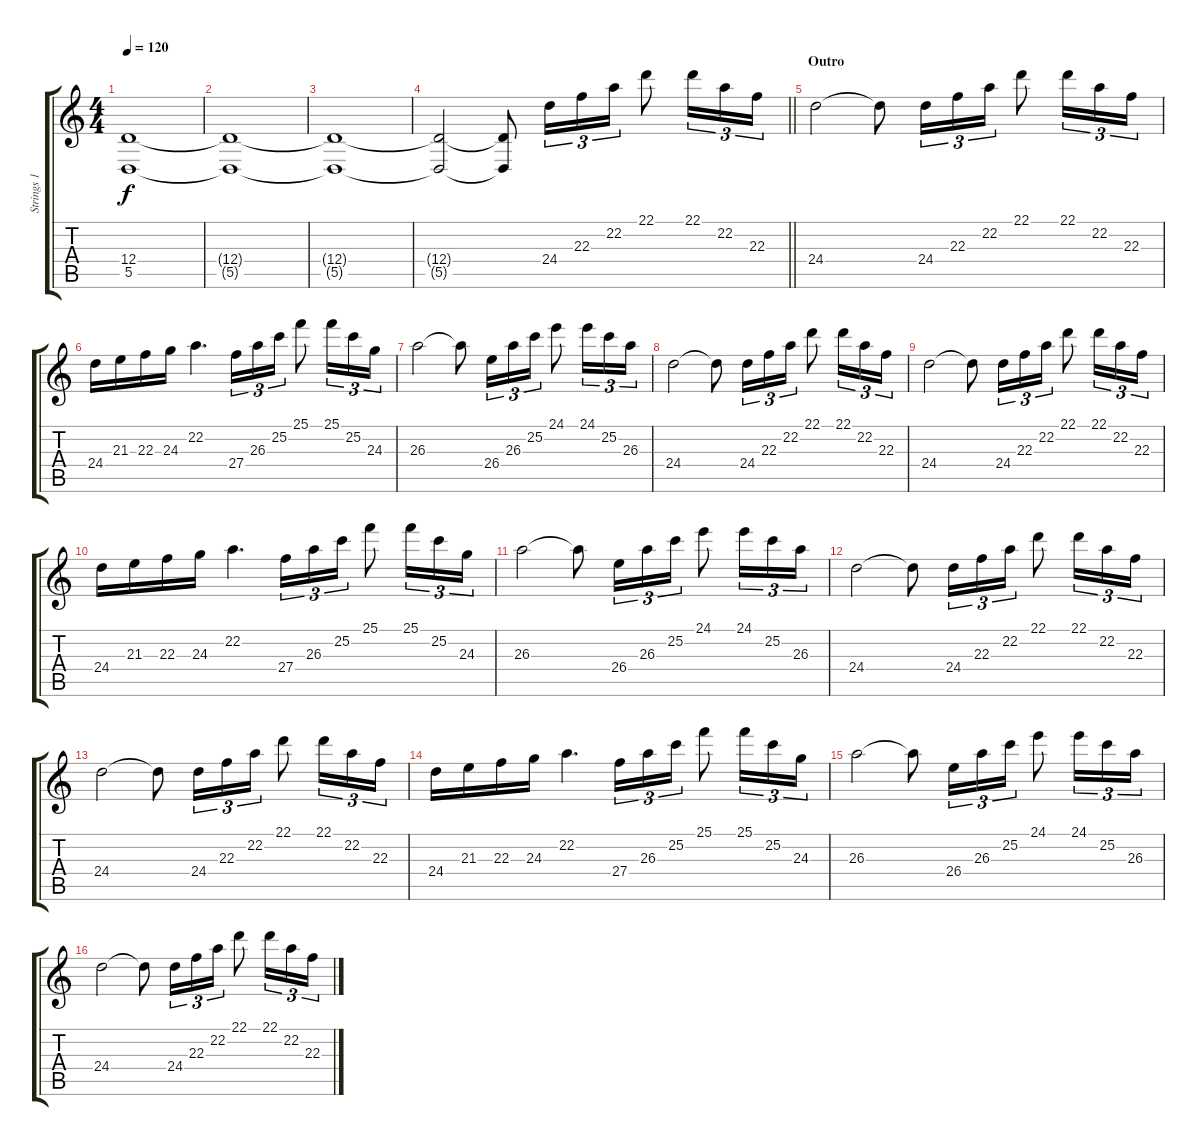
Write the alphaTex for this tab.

\track ("Strings 1" "Strings 1") {instrument stringensemble1}
\staff {score tabs}
\tuning (E4 B3 G3 D3 A2 E2) {hide}
\ts (4 4)
\tempo 120
\clef g2
\ks c
(12.4 5.5).1{dy f} |
(12.4{t} 5.5{t}).1 |
(12.4{t} 5.5{t}).1 |
\barLineRight lightlight
(12.4{t} 5.5{t}).2 (12.4{t} 5.5{t}).8 24.4.16{tu (3 2)} 22.3.16{tu (3 2)} 22.2.16{tu (3 2)} 22.1.8 22.1.16{tu (3 2)} 22.2.16{tu (3 2)} 22.3.16{tu (3 2)} |
\section ("" "Outro")
24.4.2 24.4{t}.8 24.4.16{tu (3 2)} 22.3.16{tu (3 2)} 22.2.16{tu (3 2)} 22.1.8 22.1.16{tu (3 2)} 22.2.16{tu (3 2)} 22.3.16{tu (3 2)} |
24.4.16 21.3.16 22.3.16 24.3.16 22.2.4{d} 27.4.16{tu (3 2)} 26.3.16{tu (3 2)} 25.2.16{tu (3 2)} 25.1.8 25.1.16{tu (3 2)} 25.2.16{tu (3 2)} 24.3.16{tu (3 2)} |
26.3.2 26.3{t}.8 26.4.16{tu (3 2)} 26.3.16{tu (3 2)} 25.2.16{tu (3 2)} 24.1.8 24.1.16{tu (3 2)} 25.2.16{tu (3 2)} 26.3.16{tu (3 2)} |
24.4.2 24.4{t}.8 24.4.16{tu (3 2)} 22.3.16{tu (3 2)} 22.2.16{tu (3 2)} 22.1.8 22.1.16{tu (3 2)} 22.2.16{tu (3 2)} 22.3.16{tu (3 2)} |
24.4.2 24.4{t}.8 24.4.16{tu (3 2)} 22.3.16{tu (3 2)} 22.2.16{tu (3 2)} 22.1.8 22.1.16{tu (3 2)} 22.2.16{tu (3 2)} 22.3.16{tu (3 2)} |
24.4.16 21.3.16 22.3.16 24.3.16 22.2.4{d} 27.4.16{tu (3 2)} 26.3.16{tu (3 2)} 25.2.16{tu (3 2)} 25.1.8 25.1.16{tu (3 2)} 25.2.16{tu (3 2)} 24.3.16{tu (3 2)} |
26.3.2 26.3{t}.8 26.4.16{tu (3 2)} 26.3.16{tu (3 2)} 25.2.16{tu (3 2)} 24.1.8 24.1.16{tu (3 2)} 25.2.16{tu (3 2)} 26.3.16{tu (3 2)} |
24.4.2 24.4{t}.8 24.4.16{tu (3 2)} 22.3.16{tu (3 2)} 22.2.16{tu (3 2)} 22.1.8 22.1.16{tu (3 2)} 22.2.16{tu (3 2)} 22.3.16{tu (3 2)} |
24.4.2 24.4{t}.8 24.4.16{tu (3 2)} 22.3.16{tu (3 2)} 22.2.16{tu (3 2)} 22.1.8 22.1.16{tu (3 2)} 22.2.16{tu (3 2)} 22.3.16{tu (3 2)} |
24.4.16 21.3.16 22.3.16 24.3.16 22.2.4{d} 27.4.16{tu (3 2)} 26.3.16{tu (3 2)} 25.2.16{tu (3 2)} 25.1.8 25.1.16{tu (3 2)} 25.2.16{tu (3 2)} 24.3.16{tu (3 2)} |
26.3.2 26.3{t}.8 26.4.16{tu (3 2)} 26.3.16{tu (3 2)} 25.2.16{tu (3 2)} 24.1.8 24.1.16{tu (3 2)} 25.2.16{tu (3 2)} 26.3.16{tu (3 2)} |
24.4.2 24.4{t}.8 24.4.16{tu (3 2)} 22.3.16{tu (3 2)} 22.2.16{tu (3 2)} 22.1.8 22.1.16{tu (3 2)} 22.2.16{tu (3 2)} 22.3.16{tu (3 2)}
